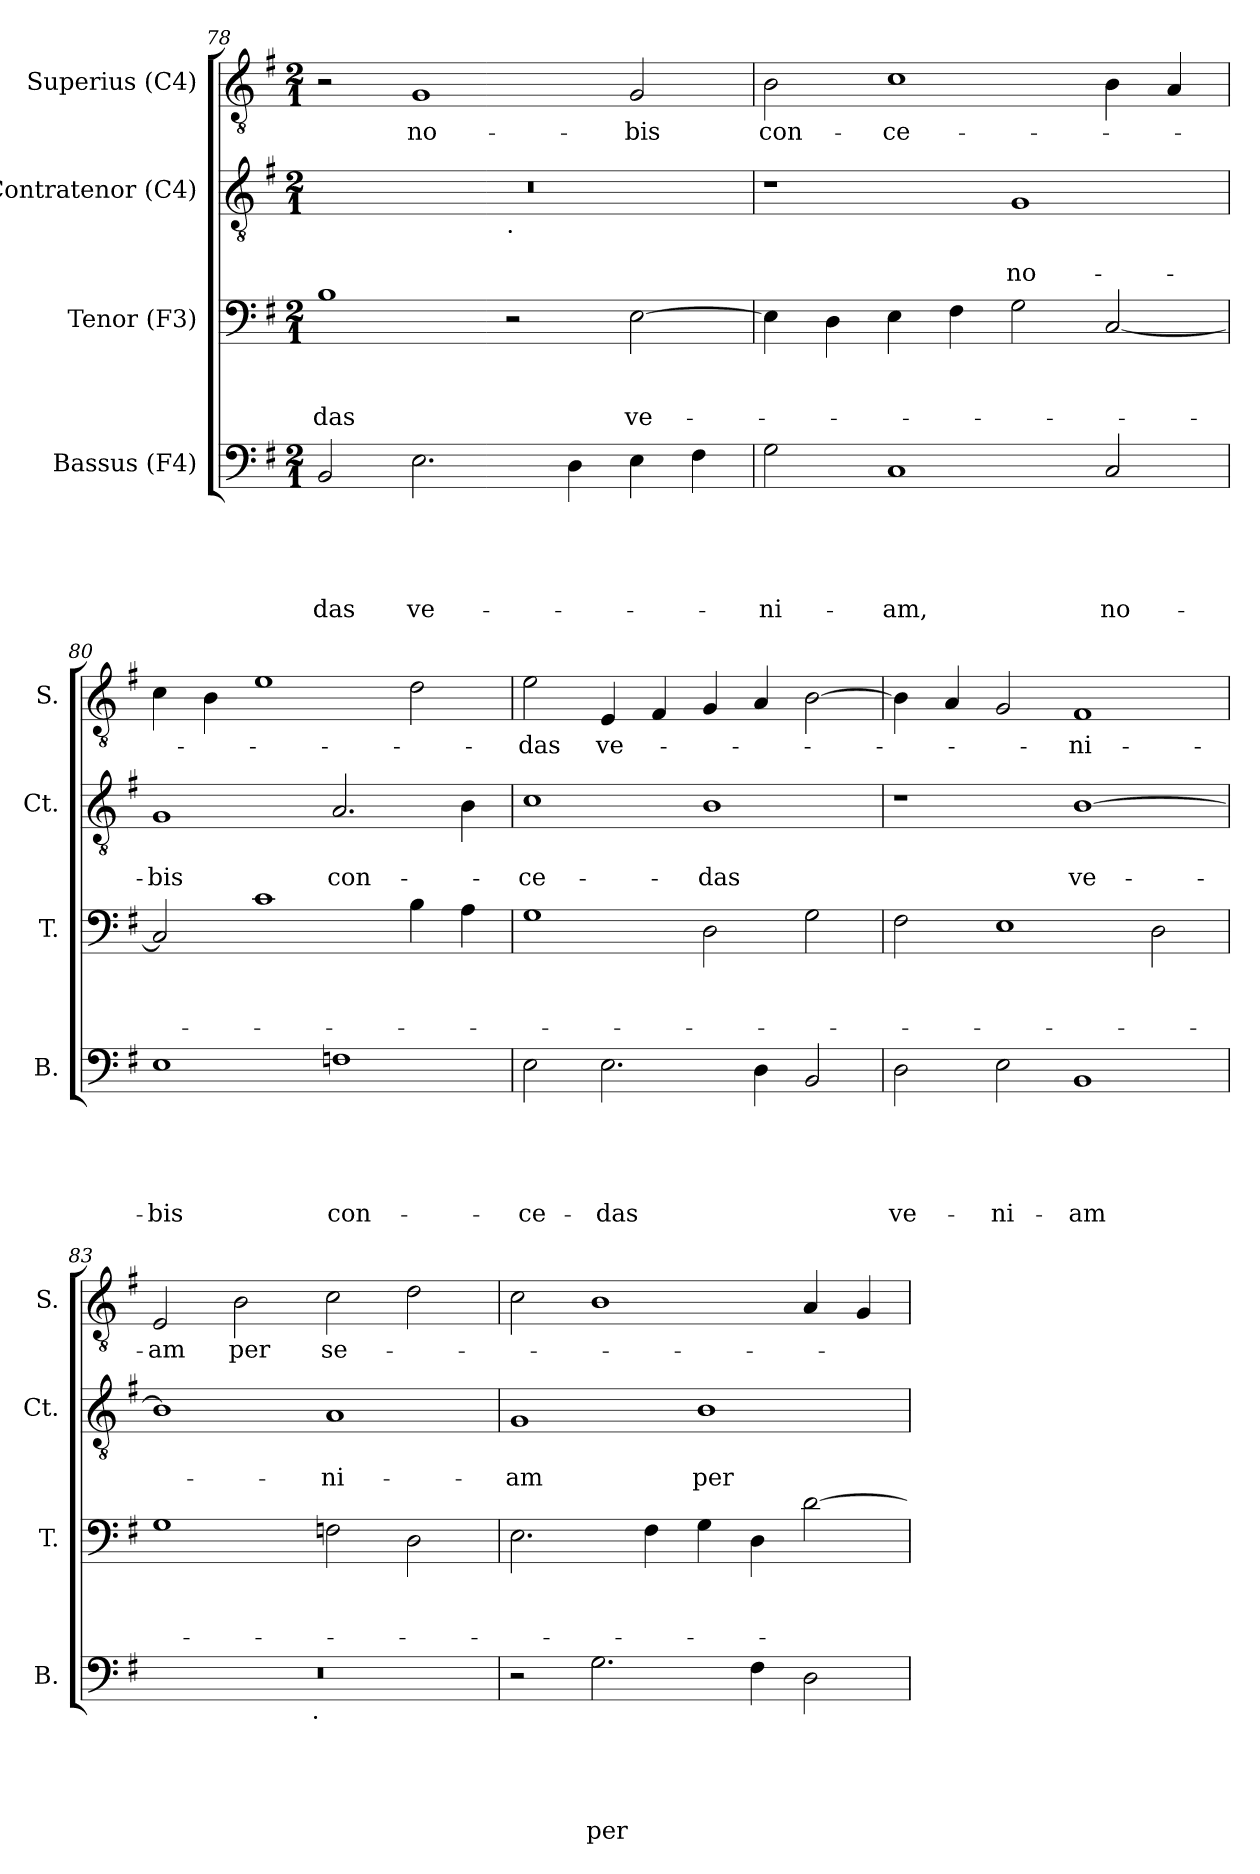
**kern	**text	**text	**text	**text	**text	**kern	**text	**text	**text	**kern	**text	**text	**kern	**text
*part4	*part4	*part4	*part4	*part4	*part4	*part3	*part3	*part3	*part3	*part2	*part2	*part2	*part1	*part1
*staff4	*staff4	*staff4	*staff4	*staff4	*staff4	*staff3	*staff3	*staff3	*staff3	*staff2	*staff2	*staff2	*staff1	*staff1
*I"Bassus (F4)	*	*	*	*	*	*I"Tenor (F3)	*	*	*	*I"Contratenor (C4)	*	*	*I"Superius (C4)	*
*I'B.	*	*	*	*	*	*I'T.	*	*	*	*I'Ct.	*	*	*I'S.	*
*clefF4	*	*	*	*	*	*clefF4	*	*	*	*clefGv2	*	*	*clefGv2	*
*k[f#]	*	*	*	*	*	*k[f#]	*	*	*	*k[f#]	*	*	*k[f#]	*
*G:	*	*	*	*	*	*G:	*	*	*	*G:	*	*	*G:	*
*M2/1	*	*	*	*	*	*M2/1	*	*	*	*M2/1	*	*	*M2/1	*
=78	=78	=78	=78	=78	=78	=78	=78	=78	=78	=78	=78	=78	=78	=78
!	!	!	!	!	!LO:LY:b	!	!	!	!LO:LY:b	!	!	!	!	!
*	*	*	*	*	*	*	*	*	*	*^	*	*	*	*
2BB/	.	.	.	.	-das	1B	.	.	-das	0r	1ryy	.	.	2r	.
!	!	!	!	!	!LO:LY:b	!	!	!	!	!	!	!	!	!	!LO:LY:b
2.E\	.	.	.	.	ve-	.	.	.	.	.	.	.	.	1G	no-
!	!	!	!	!	!	!	!	!	!	!	!LO:TX:b:t=.	!	!	!	!
.	.	.	.	.	.	2r	.	.	.	.	1ryy	.	.	.	.
4D\	.	.	.	.	.	.	.	.	.	.	.	.	.	.	.
!	!	!	!	!	!	!	!	!	!LO:LY:b	!	!	!	!	!	!LO:LY:b
4E\	.	.	.	.	.	[>2E\	.	.	ve-	.	.	.	.	2G/	-bis
4F#\	.	.	.	.	.	.	.	.	.	.	.	.	.	.	.
=79	=79	=79	=79	=79	=79	=79	=79	=79	=79	=79	=79	=79	=79	=79	=79
!	!	!	!	!	!LO:LY:b	!	!	!	!	!	!	!	!	!	!LO:LY:b
*	*	*	*	*	*	*	*	*	*	*v	*v	*	*	*	*
2G\	.	.	.	.	-ni-	4E\]	.	.	.	1r	.	.	2B\	con-
.	.	.	.	.	.	4D\	.	.	.	.	.	.	.	.
!	!	!	!	!	!LO:LY:b	!	!	!	!	!	!	!	!	!LO:LY:b
1C	.	.	.	.	-am,	4E\	.	.	.	.	.	.	1c	-ce-
.	.	.	.	.	.	4F#\	.	.	.	.	.	.	.	.
!	!	!	!	!	!	!	!	!	!	!	!	!LO:LY:b	!	!
.	.	.	.	.	.	2G\	.	.	.	1G	.	no-	.	.
!	!	!	!	!	!LO:LY:b	!	!	!	!	!	!	!	!	!
2C/	.	.	.	.	no-	[>2C/	.	.	.	.	.	.	4B\	.
.	.	.	.	.	.	.	.	.	.	.	.	.	4A/	.
!!LO:PB:g=z
=80	=80	=80	=80	=80	=80	=80	=80	=80	=80	=80	=80	=80	=80	=80
!	!	!	!	!	!LO:LY:b	!	!	!	!	!	!	!LO:LY:b	!	!
1E	.	.	.	.	-bis	2C/]	.	.	.	1G	.	-bis	4c\	.
.	.	.	.	.	.	.	.	.	.	.	.	.	4B\	.
.	.	.	.	.	.	1c	.	.	.	.	.	.	1e	.
!	!	!	!	!	!LO:LY:b	!	!	!	!	!	!	!LO:LY:b	!	!
1F	.	.	.	.	con-	.	.	.	.	2.A/	.	con-	.	.
.	.	.	.	.	.	4B\	.	.	.	.	.	.	2d\	.
.	.	.	.	.	.	4A\	.	.	.	4B\	.	.	.	.
=81	=81	=81	=81	=81	=81	=81	=81	=81	=81	=81	=81	=81	=81	=81
!	!	!	!	!	!LO:LY:b	!	!	!	!	!	!	!LO:LY:b	!	!LO:LY:b
2E\	.	.	.	.	-ce-	1G	.	.	.	1c	.	-ce-	2e\	-das
!	!	!	!	!	!LO:LY:b	!	!	!	!	!	!	!	!	!LO:LY:b
2.E\	.	.	.	.	-das	.	.	.	.	.	.	.	4E/	ve-
.	.	.	.	.	.	.	.	.	.	.	.	.	4F#/	.
!	!	!	!	!	!	!	!	!	!	!	!	!LO:LY:b	!	!
.	.	.	.	.	.	2D\	.	.	.	1B	.	-das	4G/	.
4D\	.	.	.	.	.	.	.	.	.	.	.	.	4A/	.
2BB/	.	.	.	.	.	2G\	.	.	.	.	.	.	[>2B\	.
=82	=82	=82	=82	=82	=82	=82	=82	=82	=82	=82	=82	=82	=82	=82
!	!	!	!	!	!LO:LY:b	!	!	!	!	!	!	!	!	!
2D\	.	.	.	.	ve-	2F#\	.	.	.	1r	.	.	4B\]	.
.	.	.	.	.	.	.	.	.	.	.	.	.	4A/	.
!	!	!	!	!	!LO:LY:b	!	!	!	!	!	!	!	!	!
2E\	.	.	.	.	-ni-	1E	.	.	.	.	.	.	2G/	.
!	!	!	!	!	!LO:LY:b	!	!	!	!	!	!	!LO:LY:b	!	!LO:LY:b
1BB	.	.	.	.	-am	.	.	.	.	[>1B	.	ve-	1F#	-ni-
.	.	.	.	.	.	2D\	.	.	.	.	.	.	.	.
=83	=83	=83	=83	=83	=83	=83	=83	=83	=83	=83	=83	=83	=83	=83
!	!	!	!	!	!	!	!	!	!	!	!	!	!	!LO:LY:b
*^	*	*	*	*	*	*	*	*	*	*	*	*	*	*
0r	2ryy	.	.	.	.	.	1G	.	.	.	1B]	.	.	2E/	-am
!	!	!	!	!	!	!	!	!	!	!	!	!	!	!	!LO:LY:b
.	4...ryy	.	.	.	.	.	.	.	.	.	.	.	.	2B\	per
!	!LO:TX:b:t=.	!	!	!	!	!	!	!	!	!	!	!	!	!	!
.	1ryy	.	.	.	.	.	.	.	.	.	.	.	.	.	.
!	!	!	!	!	!	!	!	!	!	!	!	!	!LO:LY:b	!	!LO:LY:b
.	.	.	.	.	.	.	2Fn\	.	.	.	1A	.	-ni-	2c\	se-
.	.	.	.	.	.	.	2D\	.	.	.	.	.	.	2d\	.
.	32ryy	.	.	.	.	.	.	.	.	.	.	.	.	.	.
!!LO:LB:g=z
=84	=84	=84	=84	=84	=84	=84	=84	=84	=84	=84	=84	=84	=84	=84	=84
!	!	!	!	!	!	!	!	!	!	!	!	!	!LO:LY:b	!	!
*v	*v	*	*	*	*	*	*	*	*	*	*	*	*	*	*
2r	.	.	.	.	.	2.E\	.	.	.	1G	.	-am	2c\	.
!	!	!	!	!	!LO:LY:b	!	!	!	!	!	!	!	!	!
2.G\	.	.	.	.	per	.	.	.	.	.	.	.	1B	.
.	.	.	.	.	.	4F#\	.	.	.	.	.	.	.	.
!	!	!	!	!	!	!	!	!	!	!	!	!LO:LY:b	!	!
.	.	.	.	.	.	4G\	.	.	.	1B	.	per	.	.
4F#\	.	.	.	.	.	4D\	.	.	.	.	.	.	.	.
2D\	.	.	.	.	.	[>2d\	.	.	.	.	.	.	4A/	.
.	.	.	.	.	.	.	.	.	.	.	.	.	4G/	.
=	=	=	=	=	=	=	=	=	=	=	=	=	=	=
*-	*-	*-	*-	*-	*-	*-	*-	*-	*-	*-	*-	*-	*-	*-
